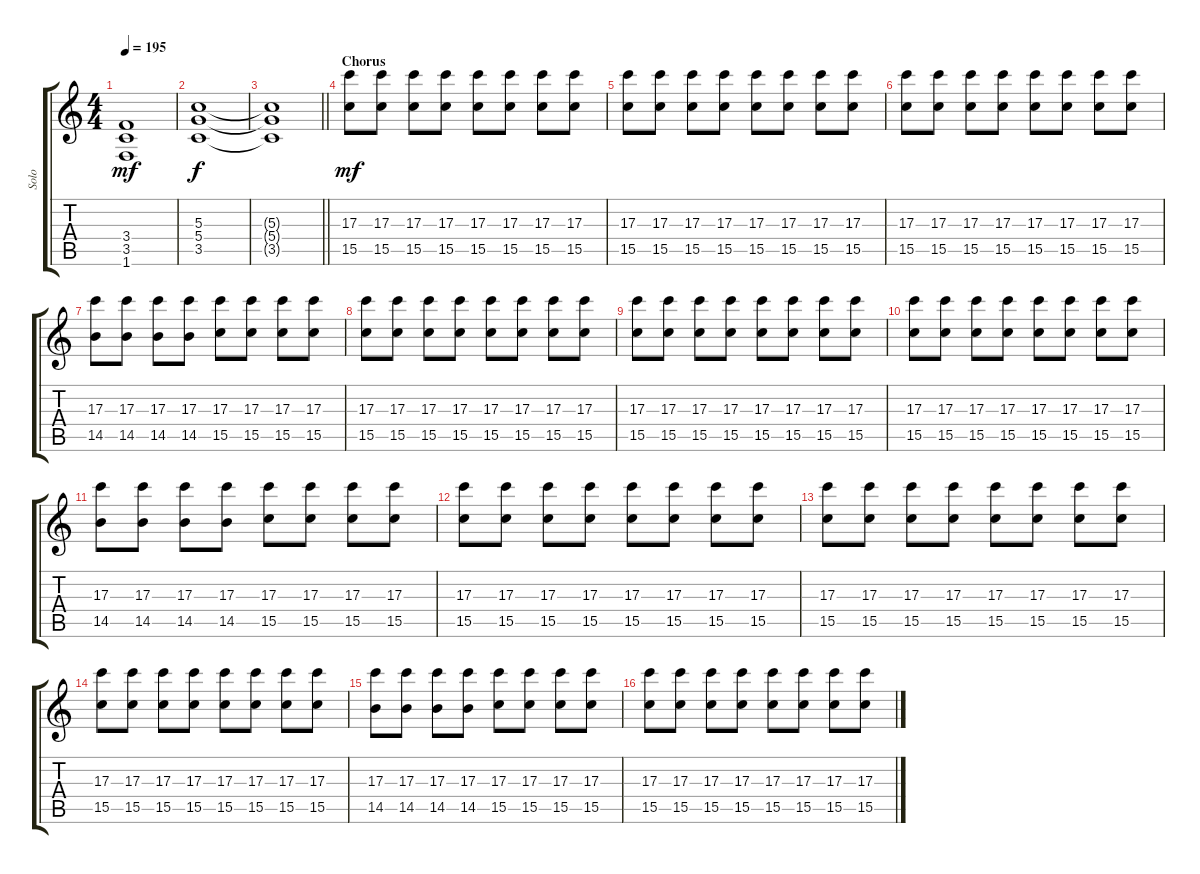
\track ("Solo" "Solo") {instrument distortionguitar}
\staff {score tabs}
\tuning (E4 B3 G3 D3 A2 E2) {hide}
\ts (4 4)
\tempo 195
\clef g2
\ks c
(3.4 3.5 1.6).1{dy mf} |
(5.3 5.4 3.5).1{dy f volume 0} |
\barLineRight lightlight
(5.3{t} 5.4{t} 3.5{t}).1 |
\section ("" "Chorus")
(17.3 15.5).8{dy mf volume 16} (17.3 15.5).8 (17.3 15.5).8 (17.3 15.5).8 (17.3 15.5).8 (17.3 15.5).8 (17.3 15.5).8 (17.3 15.5).8 |
(17.3 15.5).8 (17.3 15.5).8 (17.3 15.5).8 (17.3 15.5).8 (17.3 15.5).8 (17.3 15.5).8 (17.3 15.5).8 (17.3 15.5).8 |
(17.3 15.5).8 (17.3 15.5).8 (17.3 15.5).8 (17.3 15.5).8 (17.3 15.5).8 (17.3 15.5).8 (17.3 15.5).8 (17.3 15.5).8 |
(17.3 14.5).8 (17.3 14.5).8 (17.3 14.5).8 (17.3 14.5).8 (17.3 15.5).8 (17.3 15.5).8 (17.3 15.5).8 (17.3 15.5).8 |
(17.3 15.5).8 (17.3 15.5).8 (17.3 15.5).8 (17.3 15.5).8 (17.3 15.5).8 (17.3 15.5).8 (17.3 15.5).8 (17.3 15.5).8 |
(17.3 15.5).8 (17.3 15.5).8 (17.3 15.5).8 (17.3 15.5).8 (17.3 15.5).8 (17.3 15.5).8 (17.3 15.5).8 (17.3 15.5).8 |
(17.3 15.5).8 (17.3 15.5).8 (17.3 15.5).8 (17.3 15.5).8 (17.3 15.5).8 (17.3 15.5).8 (17.3 15.5).8 (17.3 15.5).8 |
(17.3 14.5).8 (17.3 14.5).8 (17.3 14.5).8 (17.3 14.5).8 (17.3 15.5).8 (17.3 15.5).8 (17.3 15.5).8 (17.3 15.5).8 |
(17.3 15.5).8 (17.3 15.5).8 (17.3 15.5).8 (17.3 15.5).8 (17.3 15.5).8 (17.3 15.5).8 (17.3 15.5).8 (17.3 15.5).8 |
(17.3 15.5).8 (17.3 15.5).8 (17.3 15.5).8 (17.3 15.5).8 (17.3 15.5).8 (17.3 15.5).8 (17.3 15.5).8 (17.3 15.5).8 |
(17.3 15.5).8 (17.3 15.5).8 (17.3 15.5).8 (17.3 15.5).8 (17.3 15.5).8 (17.3 15.5).8 (17.3 15.5).8 (17.3 15.5).8 |
(17.3 14.5).8 (17.3 14.5).8 (17.3 14.5).8 (17.3 14.5).8 (17.3 15.5).8 (17.3 15.5).8 (17.3 15.5).8 (17.3 15.5).8 |
(17.3 15.5).8 (17.3 15.5).8 (17.3 15.5).8 (17.3 15.5).8 (17.3 15.5).8 (17.3 15.5).8 (17.3 15.5).8 (17.3 15.5).8
